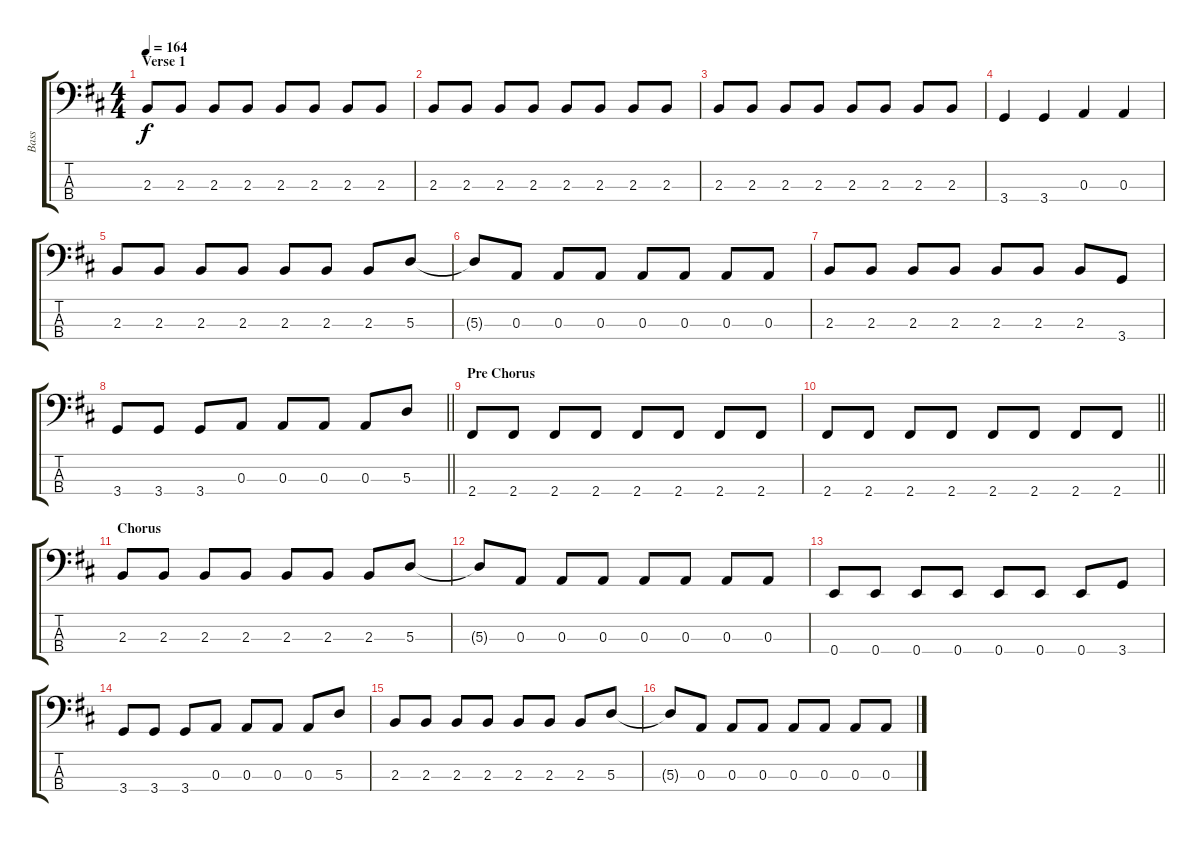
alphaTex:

\track ("Bass" "Bass") {instrument electricbassfinger}
\staff {score tabs}
\tuning (G2 D2 A1 E1) {hide}
\ts (4 4)
\section ("" "Verse 1")
\tempo 164
\clef f4
\ks d
2.3.8{dy f} 2.3.8 2.3.8 2.3.8 2.3.8 2.3.8 2.3.8 2.3.8 |
2.3.8 2.3.8 2.3.8 2.3.8 2.3.8 2.3.8 2.3.8 2.3.8 |
2.3.8 2.3.8 2.3.8 2.3.8 2.3.8 2.3.8 2.3.8 2.3.8 |
3.4.4 3.4.4 0.3.4 0.3.4 |
2.3.8 2.3.8 2.3.8 2.3.8 2.3.8 2.3.8 2.3.8 5.3.8 |
5.3{t}.8 0.3.8 0.3.8 0.3.8 0.3.8 0.3.8 0.3.8 0.3.8 |
2.3.8 2.3.8 2.3.8 2.3.8 2.3.8 2.3.8 2.3.8 3.4.8 |
\barLineRight lightlight
3.4.8 3.4.8 3.4.8 0.3.8 0.3.8 0.3.8 0.3.8 5.3.8 |
\section ("" "Pre Chorus")
2.4.8 2.4.8 2.4.8 2.4.8 2.4.8 2.4.8 2.4.8 2.4.8 |
\barLineRight lightlight
2.4.8 2.4.8 2.4.8 2.4.8 2.4.8 2.4.8 2.4.8 2.4.8 |
\section ("" "Chorus")
2.3.8 2.3.8 2.3.8 2.3.8 2.3.8 2.3.8 2.3.8 5.3.8 |
5.3{t}.8 0.3.8 0.3.8 0.3.8 0.3.8 0.3.8 0.3.8 0.3.8 |
0.4.8 0.4.8 0.4.8 0.4.8 0.4.8 0.4.8 0.4.8 3.4.8 |
3.4.8 3.4.8 3.4.8 0.3.8 0.3.8 0.3.8 0.3.8 5.3.8 |
2.3.8 2.3.8 2.3.8 2.3.8 2.3.8 2.3.8 2.3.8 5.3.8 |
5.3{t}.8 0.3.8 0.3.8 0.3.8 0.3.8 0.3.8 0.3.8 0.3.8
